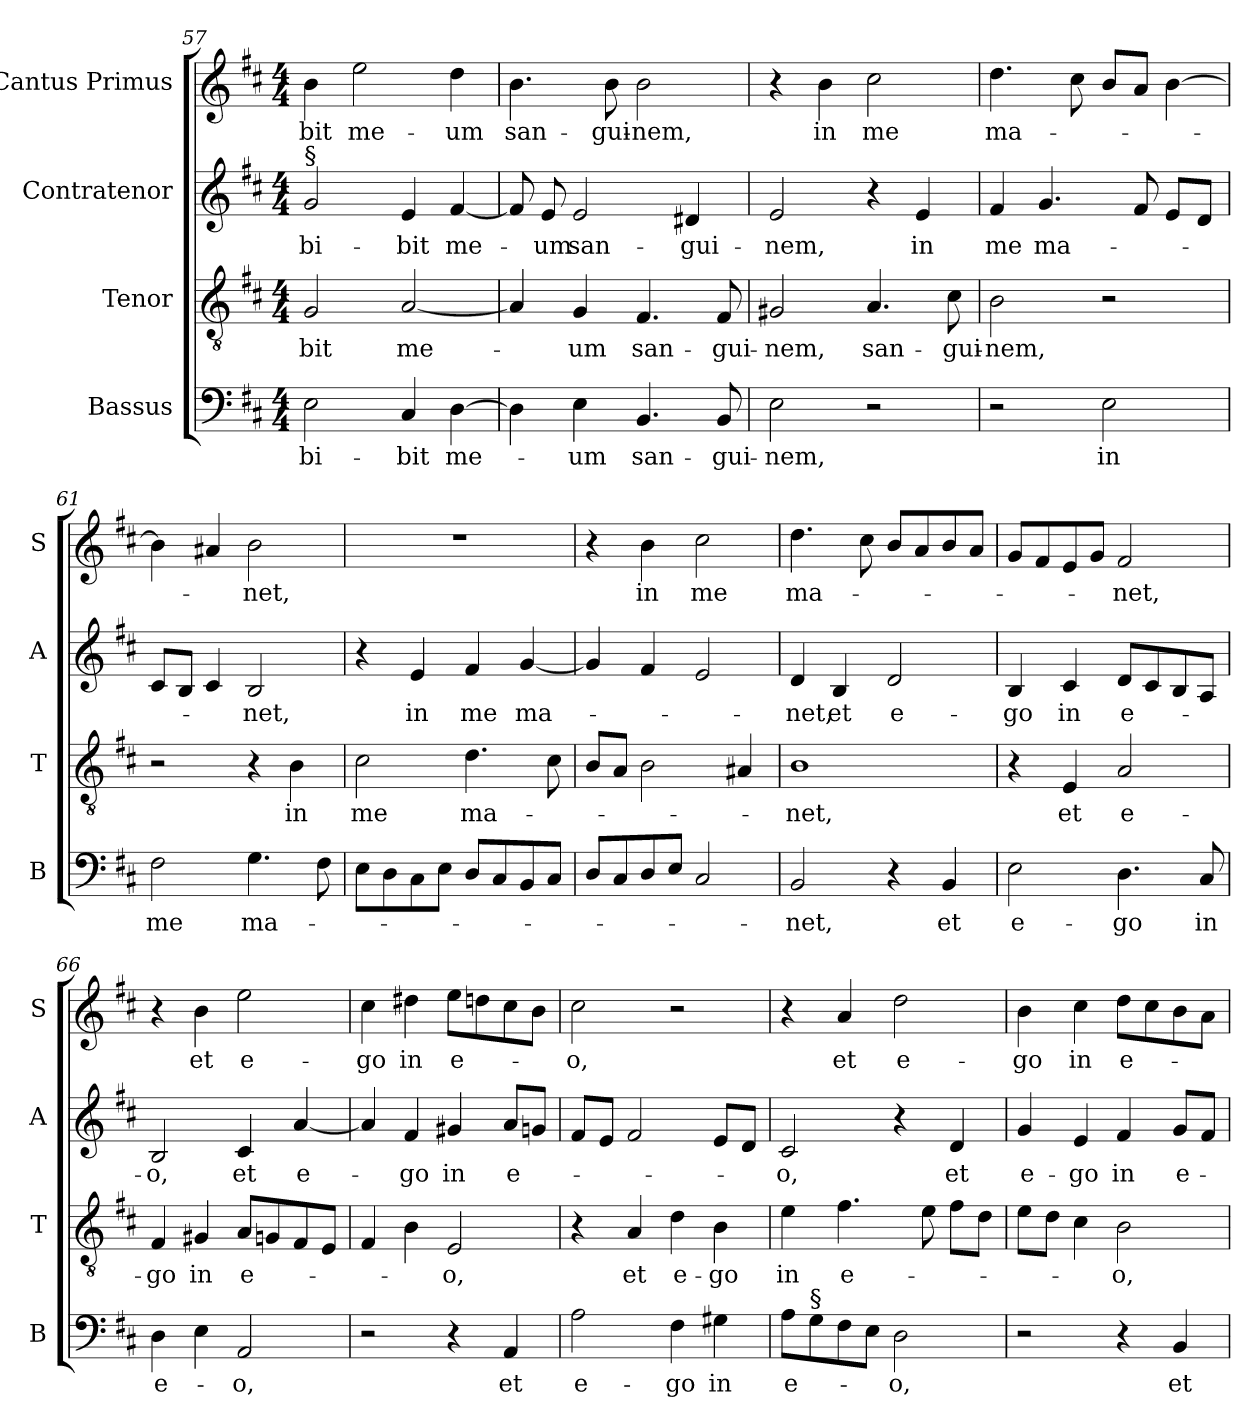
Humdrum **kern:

**kern	**text	**kern	**text	**kern	**text	**kern	**text
*part4	*part4	*part3	*part3	*part2	*part2	*part1	*part1
*staff4	*staff4	*staff3	*staff3	*staff2	*staff2	*staff1	*staff1
*I"Bassus	*	*I"Tenor	*	*I"Contratenor	*	*I"Cantus Primus	*
*I'B	*	*I'T	*	*I'A	*	*I'S	*
!!LO:LB:g=z
*clefF4	*	*clefGv2	*	*clefG2	*	*clefG2	*
*	*	*ITrd7c12	*	*	*	*	*
*k[f#c#]	*	*k[f#c#]	*	*k[f#c#]	*	*k[f#c#]	*
*D:	*	*D:	*	*D:	*	*D:	*
*M4/4	*	*M4/4	*	*M4/4	*	*M4/4	*
=57	=57	=57	=57	=57	=57	=57	=57
!	!	!	!	!LO:TX:a:t=§	!	!	!
!	!LO:LY:b	!	!LO:LY:b	!	!LO:LY:b	!	!LO:LY:b
2E\	bi-	2GG/	-bit	2g/	bi-	4b\	-bit
!	!	!	!	!	!	!	!LO:LY:b
.	.	.	.	.	.	2ee\	me-
!	!LO:LY:b	!	!LO:LY:b	!	!LO:LY:b	!	!
4C#/	-bit	[<2AA/	me-	4e/	-bit	.	.
!	!LO:LY:b	!	!	!	!LO:LY:b	!	!LO:LY:b
[>4D\	me-	.	.	[<4f#/	me-	4dd\	-um
=58	=58	=58	=58	=58	=58	=58	=58
!	!	!	!	!	!	!	!LO:LY:b
4D\]	.	4AA/]	.	8f#/]	.	4.b\	san-
!	!	!	!	!	!LO:LY:b	!	!
.	.	.	.	8e/	-um	.	.
!	!LO:LY:b	!	!LO:LY:b	!	!LO:LY:b	!	!
4E\	-um	4GG/	-um	2e/	san-	.	.
!	!	!	!	!	!	!	!LO:LY:b
.	.	.	.	.	.	8b\	-gui-
!	!LO:LY:b	!	!LO:LY:b	!	!	!	!LO:LY:b
4.BB/	san-	4.FF#/	san-	.	.	2b\	-nem,
!	!	!	!	!	!LO:LY:b	!	!
.	.	.	.	4d#X/	-gui-	.	.
!	!LO:LY:b	!	!LO:LY:b	!	!	!	!
8BB/	-gui-	8FF#/	-gui-	.	.	.	.
=59	=59	=59	=59	=59	=59	=59	=59
!	!LO:LY:b	!	!LO:LY:b	!	!LO:LY:b	!	!
2E\	-nem,	2GG#X/	-nem,	2e/	-nem,	4r	.
!	!	!	!	!	!	!	!LO:LY:b
.	.	.	.	.	.	4b\	in
!	!	!	!LO:LY:b	!	!	!	!LO:LY:b
2r	.	4.AA/	san-	4r	.	2cc#\	me
!	!	!	!	!	!LO:LY:b	!	!
.	.	.	.	4e/	in	.	.
!	!	!	!LO:LY:b	!	!	!	!
.	.	8C#\	-gui-	.	.	.	.
=60	=60	=60	=60	=60	=60	=60	=60
!	!	!	!LO:LY:b	!	!LO:LY:b	!	!LO:LY:b
2r	.	2BB\	-nem,	4f#/	me	4.dd\	ma-
!	!	!	!	!	!LO:LY:b	!	!
.	.	.	.	4.g/	ma-	.	.
.	.	.	.	.	.	8cc#\	.
!	!LO:LY:b	!	!	!	!	!	!
2E\	in	2r	.	.	.	8b/L	.
.	.	.	.	8f#/	.	8a/J	.
.	.	.	.	8e/L	.	[>4b\	.
.	.	.	.	8d/J	.	.	.
=61	=61	=61	=61	=61	=61	=61	=61
!	!LO:LY:b	!	!	!	!	!	!
2F#\	me	2r	.	8c#/L	.	4b\]	.
.	.	.	.	8B/J	.	.	.
.	.	.	.	4c#/	.	4a#X/	.
!	!LO:LY:b	!	!	!	!LO:LY:b	!	!LO:LY:b
4.G\	ma-	4r	.	2B/	-net,	2b\	-net,
!	!	!	!LO:LY:b	!	!	!	!
.	.	4BB\	in	.	.	.	.
8F#\	.	.	.	.	.	.	.
!!LO:PB:g=z
=62	=62	=62	=62	=62	=62	=62	=62
!	!	!	!LO:LY:b	!	!	!	!
8E\L	.	2C#\	me	4r	.	1r	.
8D\	.	.	.	.	.	.	.
!	!	!	!	!	!LO:LY:b	!	!
8C#\	.	.	.	4e/	in	.	.
8E\J	.	.	.	.	.	.	.
!	!	!	!LO:LY:b	!	!LO:LY:b	!	!
8D/L	.	4.D\	ma-	4f#/	me	.	.
8C#/	.	.	.	.	.	.	.
!	!	!	!	!	!LO:LY:b	!	!
8BB/	.	.	.	[<4g/	ma-	.	.
8C#/J	.	8C#\	.	.	.	.	.
=63	=63	=63	=63	=63	=63	=63	=63
8D/L	.	8BB/L	.	4g/]	.	4r	.
8C#/	.	8AA/J	.	.	.	.	.
!	!	!	!	!	!	!	!LO:LY:b
8D/	.	2BB\	.	4f#/	.	4b\	in
8E/J	.	.	.	.	.	.	.
!	!	!	!	!	!	!	!LO:LY:b
2C#/	.	.	.	2e/	.	2cc#\	me
.	.	4AA#X/	.	.	.	.	.
=64	=64	=64	=64	=64	=64	=64	=64
!	!LO:LY:b	!	!LO:LY:b	!	!LO:LY:b	!	!LO:LY:b
2BB/	-net,	1BB	-net,	4d/	-net,	4.dd\	ma-
!	!	!	!	!	!LO:LY:b	!	!
.	.	.	.	4B/	et	.	.
.	.	.	.	.	.	8cc#\	.
!	!	!	!	!	!LO:LY:b	!	!
4r	.	.	.	2d/	e-	8b/L	.
.	.	.	.	.	.	8a/	.
!	!LO:LY:b	!	!	!	!	!	!
4BB/	et	.	.	.	.	8b/	.
.	.	.	.	.	.	8a/J	.
=65	=65	=65	=65	=65	=65	=65	=65
!	!LO:LY:b	!	!	!	!LO:LY:b	!	!
2E\	e-	4r	.	4B/	-go	8g/L	.
.	.	.	.	.	.	8f#/	.
!	!	!	!LO:LY:b	!	!LO:LY:b	!	!
.	.	4EE/	et	4c#/	in	8e/	.
.	.	.	.	.	.	8g/J	.
!	!LO:LY:b	!	!LO:LY:b	!	!LO:LY:b	!	!LO:LY:b
4.D\	-go	2AA/	e-	8d/L	e-	2f#/	-net,
.	.	.	.	8c#/	.	.	.
.	.	.	.	8B/	.	.	.
!	!LO:LY:b	!	!	!	!	!	!
8C#/	in	.	.	8A/J	.	.	.
=66	=66	=66	=66	=66	=66	=66	=66
!	!LO:LY:b	!	!LO:LY:b	!	!LO:LY:b	!	!
4D\	e-	4FF#/	-go	2B/	-o,	4r	.
!	!	!	!LO:LY:b	!	!	!	!LO:LY:b
4E\	.	4GG#X/	in	.	.	4b\	et
!	!LO:LY:b	!	!LO:LY:b	!	!LO:LY:b	!	!LO:LY:b
2AA/	-o,	8AA/L	e-	4c#/	et	2ee\	e-
.	.	8GGn/	.	.	.	.	.
!	!	!	!	!	!LO:LY:b	!	!
.	.	8FF#/	.	[<4a/	e-	.	.
.	.	8EE/J	.	.	.	.	.
!!LO:LB:g=z
=67	=67	=67	=67	=67	=67	=67	=67
!	!	!	!	!	!	!	!LO:LY:b
2r	.	4FF#/	.	4a/]	.	4cc#\	-go
!	!	!	!	!	!LO:LY:b	!	!LO:LY:b
.	.	4BB\	.	4f#/	-go	4dd#X\	in
!	!	!	!LO:LY:b	!	!LO:LY:b	!	!LO:LY:b
4r	.	2EE/	-o,	4g#X/	in	8ee\L	e-
.	.	.	.	.	.	8ddn\	.
!	!LO:LY:b	!	!	!	!LO:LY:b	!	!
4AA/	et	.	.	8a/L	e-	8cc#\	.
.	.	.	.	8gn/J	.	8b\J	.
=68	=68	=68	=68	=68	=68	=68	=68
!	!LO:LY:b	!	!	!	!	!	!LO:LY:b
2A\	e-	4r	.	8f#/L	.	2cc#\	-o,
.	.	.	.	8e/J	.	.	.
!	!	!	!LO:LY:b	!	!	!	!
.	.	4AA/	et	2f#/	.	.	.
!	!LO:LY:b	!	!LO:LY:b	!	!	!	!
4F#\	-go	4D\	e-	.	.	2r	.
!	!LO:LY:b	!	!LO:LY:b	!	!	!	!
4G#X\	in	4BB\	-go	8e/L	.	.	.
.	.	.	.	8d/J	.	.	.
=69	=69	=69	=69	=69	=69	=69	=69
!	!LO:LY:b	!	!LO:LY:b	!	!LO:LY:b	!	!
8A\L	e-	4E\	in	2c#/	-o,	4r	.
!LO:TX:a:t=§	!	!	!	!	!	!	!
8G\	.	.	.	.	.	.	.
!	!	!	!LO:LY:b	!	!	!	!LO:LY:b
8F#\	.	4.F#\	e-	.	.	4a/	et
8E\J	.	.	.	.	.	.	.
!	!LO:LY:b	!	!	!	!	!	!LO:LY:b
2D\	-o,	.	.	4r	.	2dd\	e-
.	.	8E\	.	.	.	.	.
!	!	!	!	!	!LO:LY:b	!	!
.	.	8F#\L	.	4d/	et	.	.
.	.	8D\J	.	.	.	.	.
=70	=70	=70	=70	=70	=70	=70	=70
!	!	!	!	!	!LO:LY:b	!	!LO:LY:b
2r	.	8E\L	.	4g/	e-	4b\	-go
.	.	8D\J	.	.	.	.	.
!	!	!	!	!	!LO:LY:b	!	!LO:LY:b
.	.	4C#\	.	4e/	-go	4cc#\	in
!	!	!	!LO:LY:b	!	!LO:LY:b	!	!LO:LY:b
4r	.	2BB\	-o,	4f#/	in	8dd\L	e-
.	.	.	.	.	.	8cc#\	.
!	!LO:LY:b	!	!	!	!LO:LY:b	!	!
4BB/	et	.	.	8g/L	e-	8b\	.
.	.	.	.	8f#/J	.	8a\J	.
=	=	=	=	=	=	=	=
*-	*-	*-	*-	*-	*-	*-	*-
